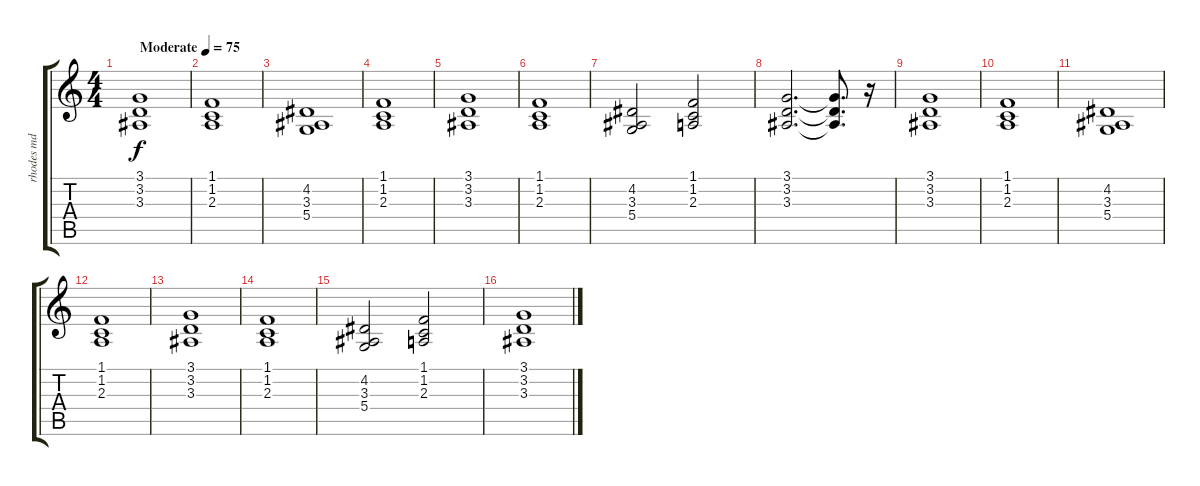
\track ("rhodes md" "rhodes md") {instrument electricpiano1}
\staff {score tabs}
\tuning (E4 B3 G3 D3 A2 E2) {hide}
\ts (4 4)
\tempo (75 "Moderate")
\clef g2
\ks c
(3.1 3.2 3.3).1{dy f instrument electricpiano1} |
(1.1 1.2 2.3).1 |
(4.2 3.3 5.4).1 |
(1.1 1.2 2.3).1 |
(3.1 3.2 3.3).1 |
(1.1 1.2 2.3).1 |
(4.2 3.3 5.4).2 (1.1 1.2 2.3).2 |
(3.1 3.2 3.3).2{d} (3.1{t} 3.2{t} 3.3{t}).8{d} r.16 |
(3.1 3.2 3.3).1 |
(1.1 1.2 2.3).1 |
(4.2 3.3 5.4).1 |
(1.1 1.2 2.3).1 |
(3.1 3.2 3.3).1 |
(1.1 1.2 2.3).1 |
(4.2 3.3 5.4).2 (1.1 1.2 2.3).2 |
(3.1 3.2 3.3).1
